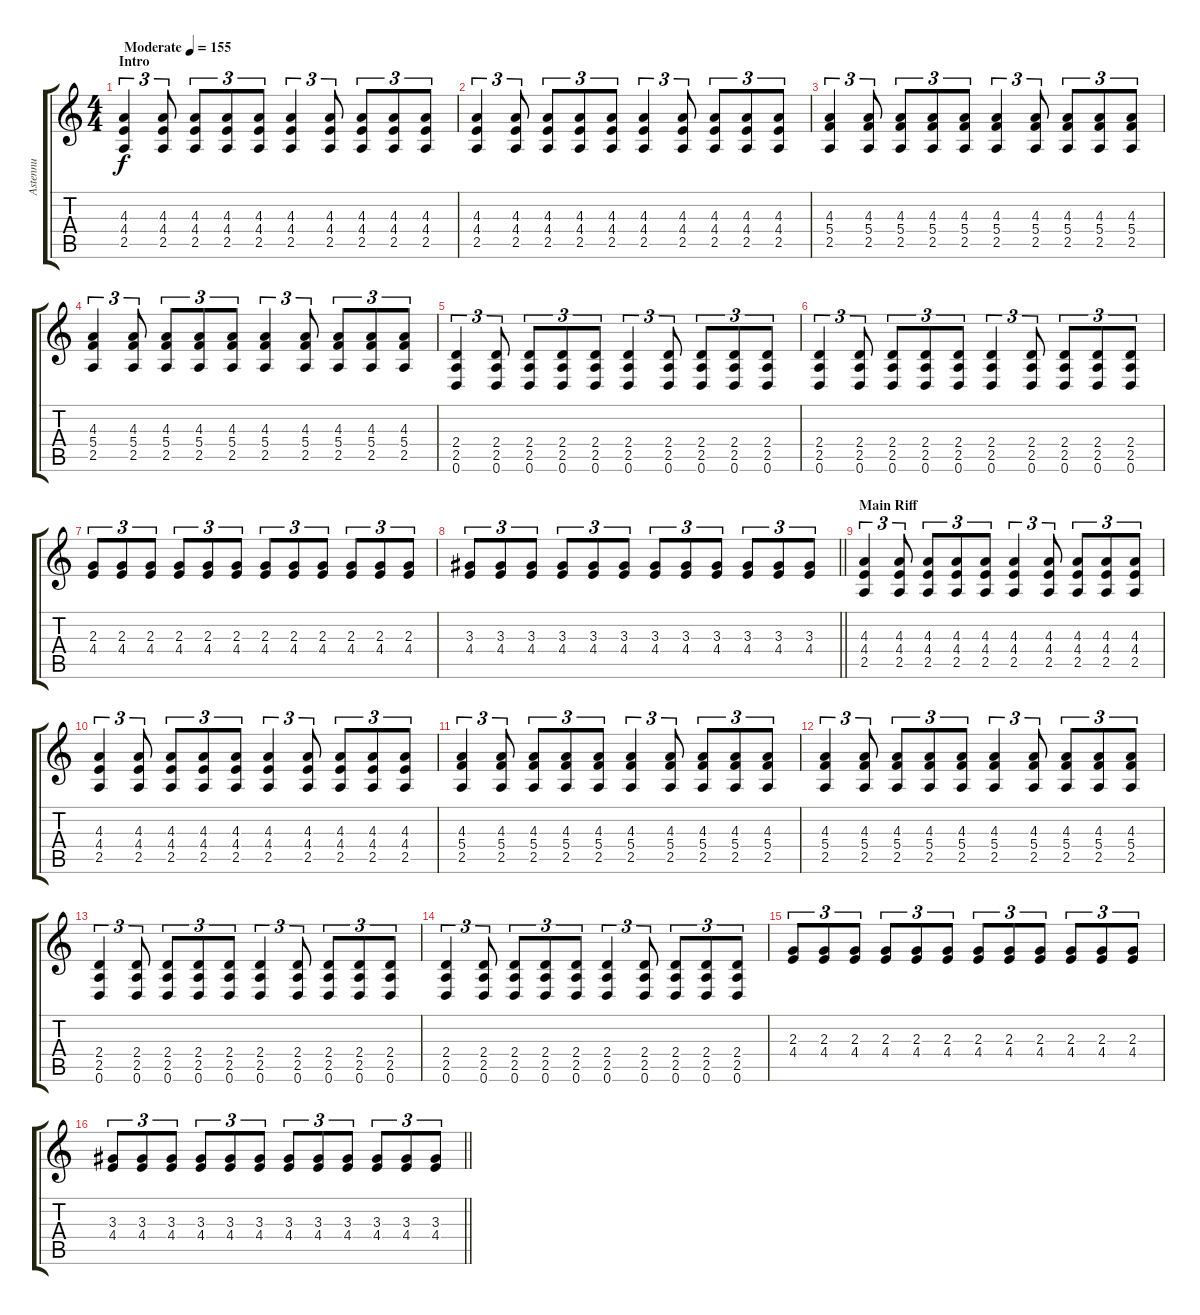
\track ("Astennu" "Astennu") {instrument distortionguitar}
\staff {score tabs}
\tuning (D4 A3 F3 C3 G2 D2) {hide}
\ts (4 4)
\section ("" "Intro")
\tempo (155 "Moderate")
\clef g2
\ks c
(4.3 4.4 2.5).4{tu (3 2) dy f instrument distortionguitar} (4.3 4.4 2.5).8{tu (3 2)} (4.3 4.4 2.5).8{tu (3 2)} (4.3 4.4 2.5).8{tu (3 2)} (4.3 4.4 2.5).8{tu (3 2)} (4.3 4.4 2.5).4{tu (3 2)} (4.3 4.4 2.5).8{tu (3 2)} (4.3 4.4 2.5).8{tu (3 2)} (4.3 4.4 2.5).8{tu (3 2)} (4.3 4.4 2.5).8{tu (3 2)} |
(4.3 4.4 2.5).4{tu (3 2)} (4.3 4.4 2.5).8{tu (3 2)} (4.3 4.4 2.5).8{tu (3 2)} (4.3 4.4 2.5).8{tu (3 2)} (4.3 4.4 2.5).8{tu (3 2)} (4.3 4.4 2.5).4{tu (3 2)} (4.3 4.4 2.5).8{tu (3 2)} (4.3 4.4 2.5).8{tu (3 2)} (4.3 4.4 2.5).8{tu (3 2)} (4.3 4.4 2.5).8{tu (3 2)} |
(4.3 5.4 2.5).4{tu (3 2)} (4.3 5.4 2.5).8{tu (3 2)} (4.3 5.4 2.5).8{tu (3 2)} (4.3 5.4 2.5).8{tu (3 2)} (4.3 5.4 2.5).8{tu (3 2)} (4.3 5.4 2.5).4{tu (3 2)} (4.3 5.4 2.5).8{tu (3 2)} (4.3 5.4 2.5).8{tu (3 2)} (4.3 5.4 2.5).8{tu (3 2)} (4.3 5.4 2.5).8{tu (3 2)} |
(4.3 5.4 2.5).4{tu (3 2)} (4.3 5.4 2.5).8{tu (3 2)} (4.3 5.4 2.5).8{tu (3 2)} (4.3 5.4 2.5).8{tu (3 2)} (4.3 5.4 2.5).8{tu (3 2)} (4.3 5.4 2.5).4{tu (3 2)} (4.3 5.4 2.5).8{tu (3 2)} (4.3 5.4 2.5).8{tu (3 2)} (4.3 5.4 2.5).8{tu (3 2)} (4.3 5.4 2.5).8{tu (3 2)} |
(2.4 2.5 0.6).4{tu (3 2)} (2.4 2.5 0.6).8{tu (3 2)} (2.4 2.5 0.6).8{tu (3 2)} (2.4 2.5 0.6).8{tu (3 2)} (2.4 2.5 0.6).8{tu (3 2)} (2.4 2.5 0.6).4{tu (3 2)} (2.4 2.5 0.6).8{tu (3 2)} (2.4 2.5 0.6).8{tu (3 2)} (2.4 2.5 0.6).8{tu (3 2)} (2.4 2.5 0.6).8{tu (3 2)} |
(2.4 2.5 0.6).4{tu (3 2)} (2.4 2.5 0.6).8{tu (3 2)} (2.4 2.5 0.6).8{tu (3 2)} (2.4 2.5 0.6).8{tu (3 2)} (2.4 2.5 0.6).8{tu (3 2)} (2.4 2.5 0.6).4{tu (3 2)} (2.4 2.5 0.6).8{tu (3 2)} (2.4 2.5 0.6).8{tu (3 2)} (2.4 2.5 0.6).8{tu (3 2)} (2.4 2.5 0.6).8{tu (3 2)} |
(2.3 4.4).8{tu (3 2)} (2.3 4.4).8{tu (3 2)} (2.3 4.4).8{tu (3 2)} (2.3 4.4).8{tu (3 2)} (2.3 4.4).8{tu (3 2)} (2.3 4.4).8{tu (3 2)} (2.3 4.4).8{tu (3 2)} (2.3 4.4).8{tu (3 2)} (2.3 4.4).8{tu (3 2)} (2.3 4.4).8{tu (3 2)} (2.3 4.4).8{tu (3 2)} (2.3 4.4).8{tu (3 2)} |
\barLineRight lightlight
(3.3 4.4).8{tu (3 2)} (3.3 4.4).8{tu (3 2)} (3.3 4.4).8{tu (3 2)} (3.3 4.4).8{tu (3 2)} (3.3 4.4).8{tu (3 2)} (3.3 4.4).8{tu (3 2)} (3.3 4.4).8{tu (3 2)} (3.3 4.4).8{tu (3 2)} (3.3 4.4).8{tu (3 2)} (3.3 4.4).8{tu (3 2)} (3.3 4.4).8{tu (3 2)} (3.3 4.4).8{tu (3 2)} |
\section ("" "Main Riff")
(4.3 4.4 2.5).4{tu (3 2)} (4.3 4.4 2.5).8{tu (3 2)} (4.3 4.4 2.5).8{tu (3 2)} (4.3 4.4 2.5).8{tu (3 2)} (4.3 4.4 2.5).8{tu (3 2)} (4.3 4.4 2.5).4{tu (3 2)} (4.3 4.4 2.5).8{tu (3 2)} (4.3 4.4 2.5).8{tu (3 2)} (4.3 4.4 2.5).8{tu (3 2)} (4.3 4.4 2.5).8{tu (3 2)} |
(4.3 4.4 2.5).4{tu (3 2)} (4.3 4.4 2.5).8{tu (3 2)} (4.3 4.4 2.5).8{tu (3 2)} (4.3 4.4 2.5).8{tu (3 2)} (4.3 4.4 2.5).8{tu (3 2)} (4.3 4.4 2.5).4{tu (3 2)} (4.3 4.4 2.5).8{tu (3 2)} (4.3 4.4 2.5).8{tu (3 2)} (4.3 4.4 2.5).8{tu (3 2)} (4.3 4.4 2.5).8{tu (3 2)} |
(4.3 5.4 2.5).4{tu (3 2)} (4.3 5.4 2.5).8{tu (3 2)} (4.3 5.4 2.5).8{tu (3 2)} (4.3 5.4 2.5).8{tu (3 2)} (4.3 5.4 2.5).8{tu (3 2)} (4.3 5.4 2.5).4{tu (3 2)} (4.3 5.4 2.5).8{tu (3 2)} (4.3 5.4 2.5).8{tu (3 2)} (4.3 5.4 2.5).8{tu (3 2)} (4.3 5.4 2.5).8{tu (3 2)} |
(4.3 5.4 2.5).4{tu (3 2)} (4.3 5.4 2.5).8{tu (3 2)} (4.3 5.4 2.5).8{tu (3 2)} (4.3 5.4 2.5).8{tu (3 2)} (4.3 5.4 2.5).8{tu (3 2)} (4.3 5.4 2.5).4{tu (3 2)} (4.3 5.4 2.5).8{tu (3 2)} (4.3 5.4 2.5).8{tu (3 2)} (4.3 5.4 2.5).8{tu (3 2)} (4.3 5.4 2.5).8{tu (3 2)} |
(2.4 2.5 0.6).4{tu (3 2)} (2.4 2.5 0.6).8{tu (3 2)} (2.4 2.5 0.6).8{tu (3 2)} (2.4 2.5 0.6).8{tu (3 2)} (2.4 2.5 0.6).8{tu (3 2)} (2.4 2.5 0.6).4{tu (3 2)} (2.4 2.5 0.6).8{tu (3 2)} (2.4 2.5 0.6).8{tu (3 2)} (2.4 2.5 0.6).8{tu (3 2)} (2.4 2.5 0.6).8{tu (3 2)} |
(2.4 2.5 0.6).4{tu (3 2)} (2.4 2.5 0.6).8{tu (3 2)} (2.4 2.5 0.6).8{tu (3 2)} (2.4 2.5 0.6).8{tu (3 2)} (2.4 2.5 0.6).8{tu (3 2)} (2.4 2.5 0.6).4{tu (3 2)} (2.4 2.5 0.6).8{tu (3 2)} (2.4 2.5 0.6).8{tu (3 2)} (2.4 2.5 0.6).8{tu (3 2)} (2.4 2.5 0.6).8{tu (3 2)} |
(2.3 4.4).8{tu (3 2)} (2.3 4.4).8{tu (3 2)} (2.3 4.4).8{tu (3 2)} (2.3 4.4).8{tu (3 2)} (2.3 4.4).8{tu (3 2)} (2.3 4.4).8{tu (3 2)} (2.3 4.4).8{tu (3 2)} (2.3 4.4).8{tu (3 2)} (2.3 4.4).8{tu (3 2)} (2.3 4.4).8{tu (3 2)} (2.3 4.4).8{tu (3 2)} (2.3 4.4).8{tu (3 2)} |
\barLineRight lightlight
(3.3 4.4).8{tu (3 2)} (3.3 4.4).8{tu (3 2)} (3.3 4.4).8{tu (3 2)} (3.3 4.4).8{tu (3 2)} (3.3 4.4).8{tu (3 2)} (3.3 4.4).8{tu (3 2)} (3.3 4.4).8{tu (3 2)} (3.3 4.4).8{tu (3 2)} (3.3 4.4).8{tu (3 2)} (3.3 4.4).8{tu (3 2)} (3.3 4.4).8{tu (3 2)} (3.3 4.4).8{tu (3 2)}
